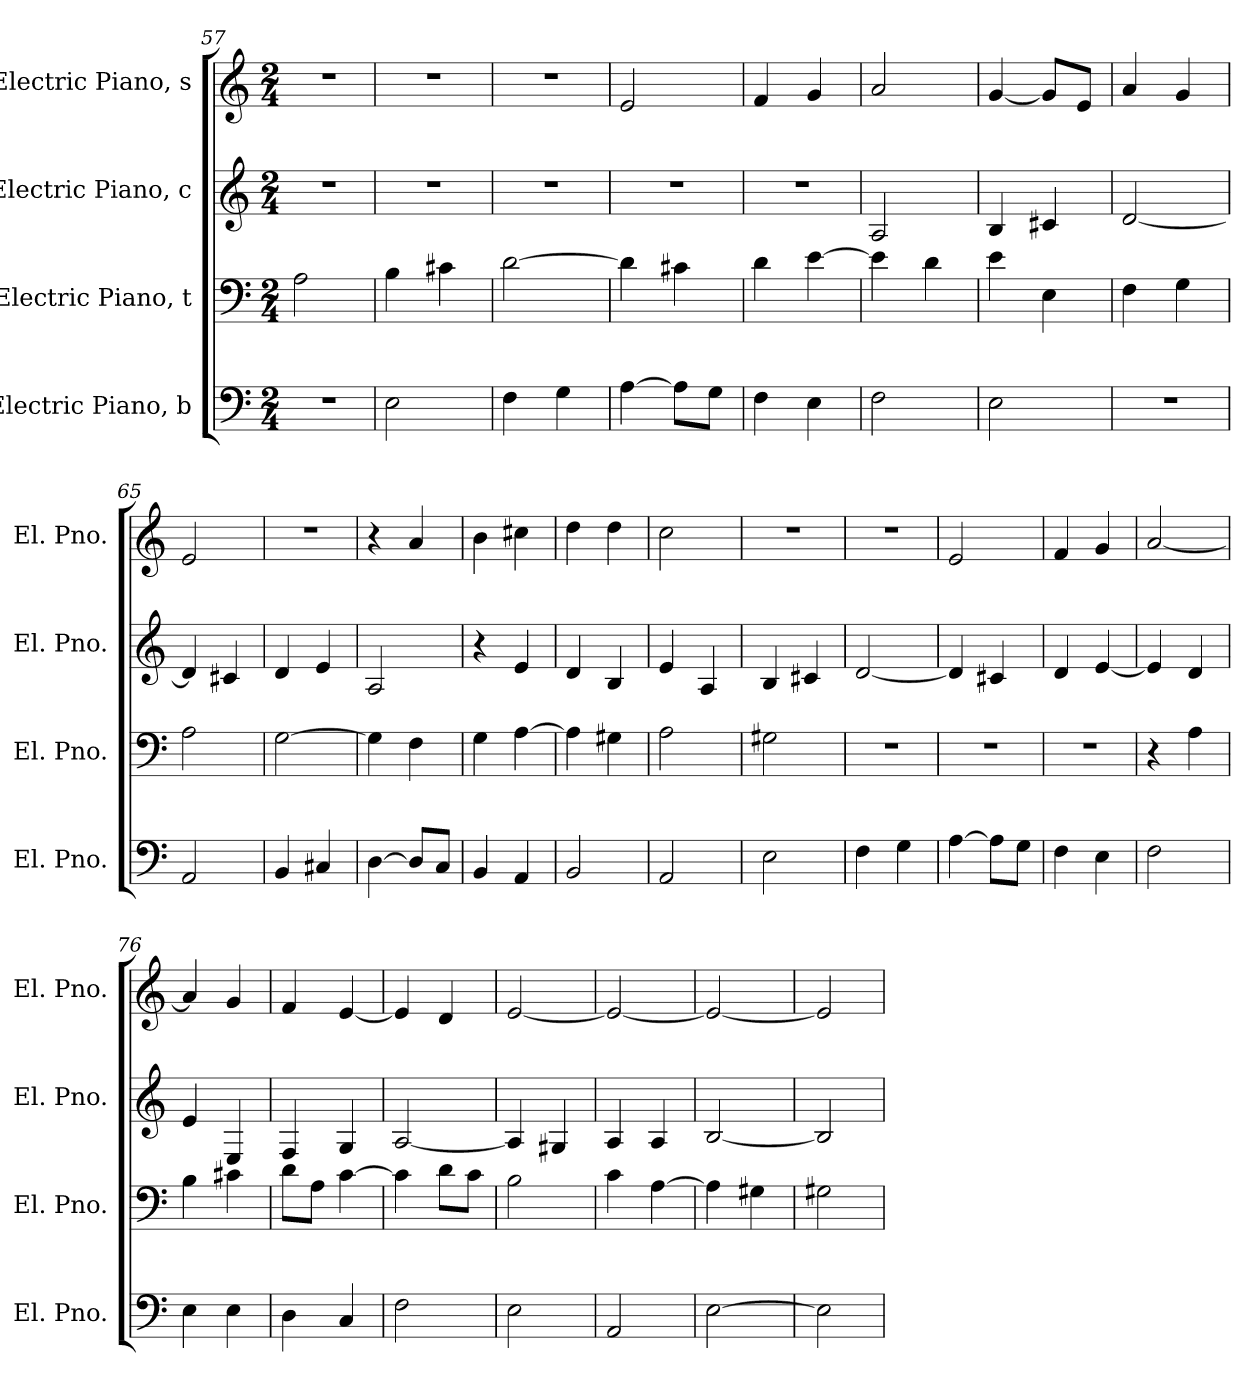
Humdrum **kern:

**kern	**kern	**kern	**kern
*part4	*part3	*part2	*part1
*staff4	*staff3	*staff2	*staff1
*I"Electric Piano, b	*I"Electric Piano, t	*I"Electric Piano, c	*I"Electric Piano, s
*I'El. Pno.	*I'El. Pno.	*I'El. Pno.	*I'El. Pno.
*clefF4	*clefF4	*clefG2	*clefG2
*k[]	*k[]	*k[]	*k[]
*M2/4	*M2/4	*M2/4	*M2/4
=57	=57	=57	=57
2r	2A\	2r	2r
=58	=58	=58	=58
2E\	4B\	2r	2r
.	4c#X\	.	.
=59	=59	=59	=59
4F\	[2d\	2r	2r
4G\	.	.	.
=60	=60	=60	=60
[4A\	4d\]	2r	2e/
8A\L]	4c#X\	.	.
8G\J	.	.	.
!!LO:PB:g=z
=61	=61	=61	=61
4F\	4d\	2r	4f/
4E\	[4e\	.	4g/
=62	=62	=62	=62
2F\	4e\]	2A/	2a/
.	4d\	.	.
=63	=63	=63	=63
2E\	4e\	4B/	[4g/
.	4E\	4c#X/	8g/L]
.	.	.	8e/J
=64	=64	=64	=64
2r	4F\	[2d/	4a/
.	4G\	.	4g/
=65	=65	=65	=65
2AA/	2A\	4d/]	2e/
.	.	4c#X/	.
=66	=66	=66	=66
4BB/	[2G\	4d/	2r
4C#X/	.	4e/	.
=67	=67	=67	=67
[4D\	4G\]	2A/	4r
8D/L]	4F\	.	4a/
8C/J	.	.	.
=68	=68	=68	=68
4BB/	4G\	4r	4b\
4AA/	[4A\	4e/	4cc#X\
=69	=69	=69	=69
2BB/	4A\]	4d/	4dd\
.	4G#X\	4B/	4dd\
=70	=70	=70	=70
2AA/	2A\	4e/	2cc\
.	.	4A/	.
!!LO:LB:g=z
=71	=71	=71	=71
2E\	2G#X\	4B/	2r
.	.	4c#X/	.
=72	=72	=72	=72
4F\	2r	[2d/	2r
4G\	.	.	.
=73	=73	=73	=73
[4A\	2r	4d/]	2e/
8A\L]	.	4c#X/	.
8G\J	.	.	.
=74	=74	=74	=74
4F\	2r	4d/	4f/
4E\	.	[4e/	4g/
=75	=75	=75	=75
2F\	4r	4e/]	[2a/
.	4A\	4d/	.
=76	=76	=76	=76
4E\	4B\	4e/	4a/]
4E\	4c#X\	4E/	4g/
=77	=77	=77	=77
4D\	8d\L	4F/	4f/
.	8A\J	.	.
4C/	[4c\	4G/	[4e/
=78	=78	=78	=78
2F\	4c\]	[2A/	4e/]
.	8d\L	.	4d/
.	8c\J	.	.
=79	=79	=79	=79
2E\	2B\	4A/]	[2e/
.	.	4G#X/	.
=80	=80	=80	=80
2AA/	4c\	4A/	2e/_
.	[4A\	4A/	.
!!LO:LB:g=z
=81	=81	=81	=81
[2E\	4A\]	[2B/	2e/_
.	4G#X\	.	.
=82	=82	=82	=82
2E\]	2G#X\	2B/]	2e/]
=	=	=	=
*-	*-	*-	*-
